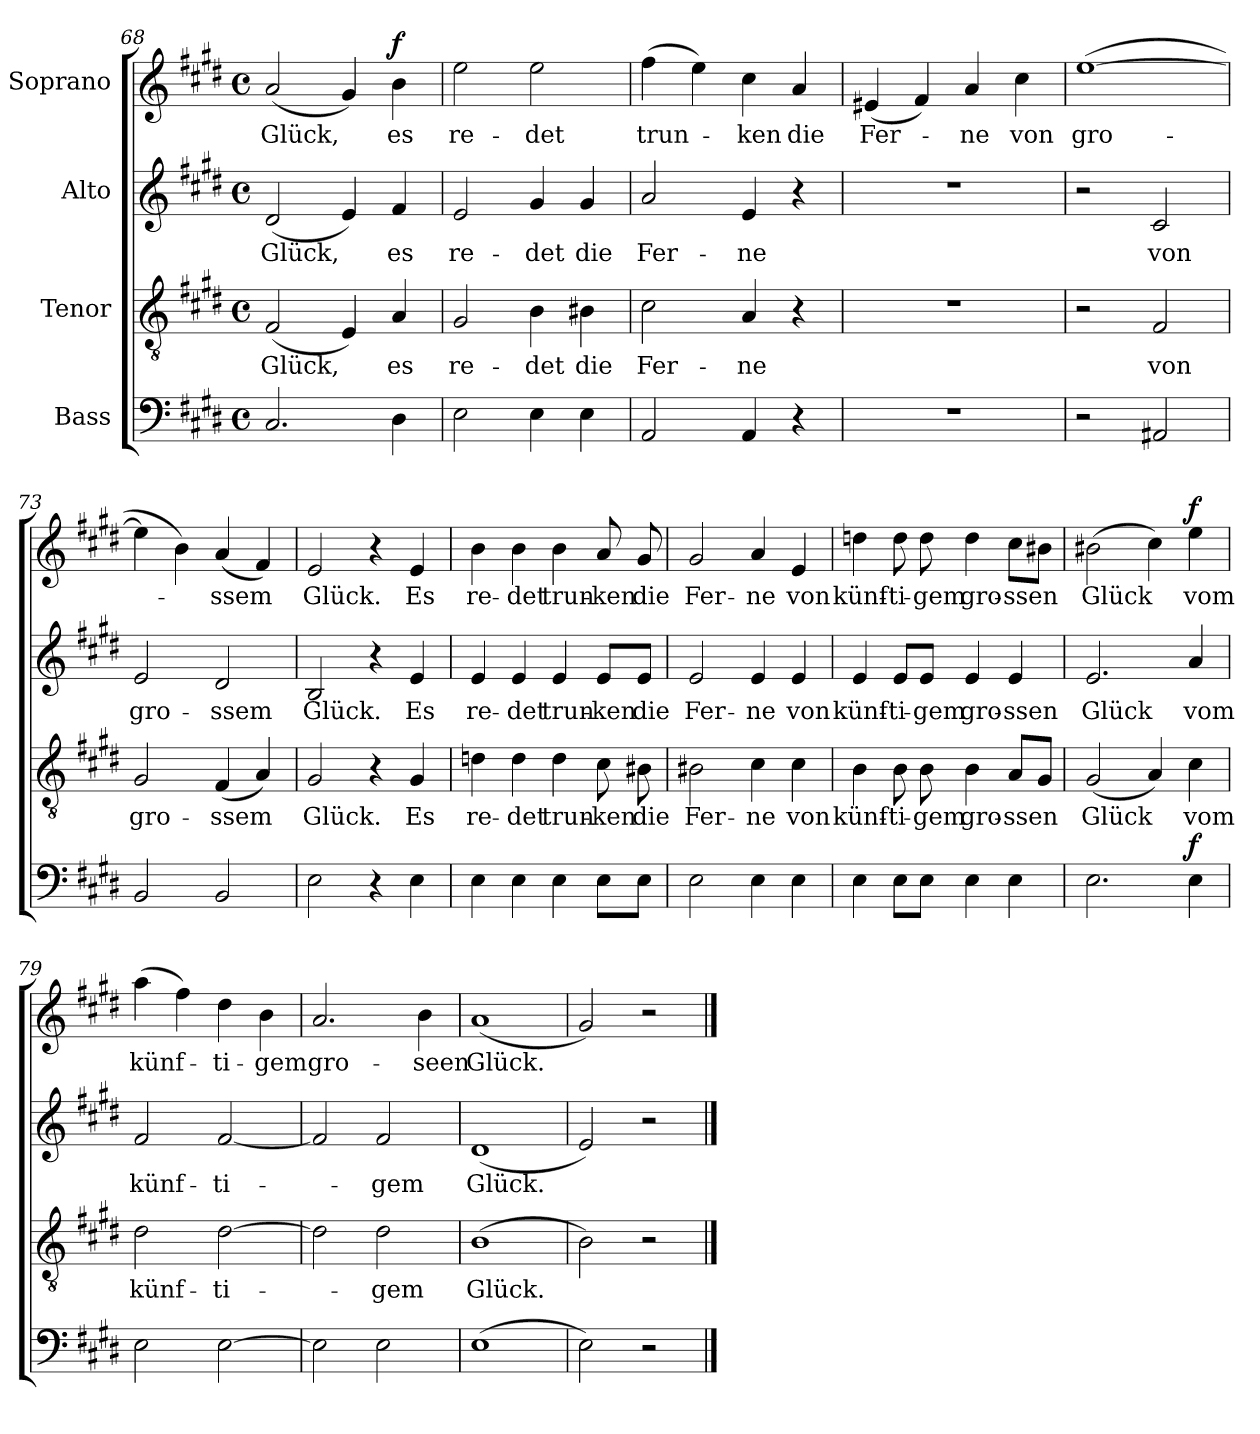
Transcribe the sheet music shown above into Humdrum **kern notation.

**kern	**dynam	**kern	**text	**dynam	**kern	**text	**dynam	**kern	**text	**dynam
*part4	*part4	*part3	*part3	*part3	*part2	*part2	*part2	*part1	*part1	*part1
*staff4	*staff4	*staff3	*staff3	*staff3	*staff2	*staff2	*staff2	*staff1	*staff1	*staff1
*I"Bass	*	*I"Tenor	*	*	*I"Alto	*	*	*I"Soprano	*	*
*clefF4	*	*clefGv2	*	*	*clefG2	*	*	*clefG2	*	*
*k[f#c#g#d#]	*	*k[f#c#g#d#]	*	*	*k[f#c#g#d#]	*	*	*k[f#c#g#d#]	*	*
*M4/4	*	*M4/4	*	*	*M4/4	*	*	*M4/4	*	*
*met(c)	*	*met(c)	*	*	*met(c)	*	*	*met(c)	*	*
=68	=68	=68	=68	=68	=68	=68	=68	=68	=68	=68
2.C#/	.	(2F#/	Glück,	.	(2d#/	Glück,	.	(2a/	Glück,	.
.	.	4E/)	.	.	4e/)	.	.	4g#/)	.	.
!	!	!	!	!	!	!	!	!	!	!LO:DY:a
4D#\	.	4A/	es	.	4f#/	es	.	4b\	es	f
=69	=69	=69	=69	=69	=69	=69	=69	=69	=69	=69
2E\	.	2G#/	re-	.	2e/	re-	.	2ee\	re-	.
4E\	.	4B\	-det	.	4g#/	-det	.	2ee\	-det	.
4E\	.	4B#X\	die	.	4g#/	die	.	.	.	.
=70	=70	=70	=70	=70	=70	=70	=70	=70	=70	=70
2AA/	.	2c#\	Fer-	.	2a/	Fer-	.	(4ff#\	trun-	.
.	.	.	.	.	.	.	.	4ee\)	.	.
4AA/	.	4A/	-ne	.	4e/	-ne	.	4cc#\	-ken	.
4r	.	4r	.	.	4r	.	.	4a/	die	.
=71	=71	=71	=71	=71	=71	=71	=71	=71	=71	=71
1r	.	1r	.	.	1r	.	.	(4e#X/	Fer-	.
.	.	.	.	.	.	.	.	4f#/)	.	.
.	.	.	.	.	.	.	.	4a/	-ne	.
.	.	.	.	.	.	.	.	4cc#\	von	.
=72	=72	=72	=72	=72	=72	=72	=72	=72	=72	=72
2r	.	2r	.	.	2r	.	.	([1ee	gro-	.
2AA#X/	.	2F#/	von	.	2c#/	von	.	.	.	.
=73	=73	=73	=73	=73	=73	=73	=73	=73	=73	=73
2BB/	.	2G#/	gro-	.	2e/	gro-	.	4ee\]	.	.
.	.	.	.	.	.	.	.	4b\)	.	.
2BB/	.	(4F#/	-ssem	.	2d#/	-ssem	.	(4a/	-ssem	.
.	.	4A/)	.	.	.	.	.	4f#/)	.	.
=74	=74	=74	=74	=74	=74	=74	=74	=74	=74	=74
2E\	.	2G#/	Glück.	.	2B/	Glück.	.	2e/	Glück.	.
4r	.	4r	.	.	4r	.	.	4r	.	.
4E\	.	4G#/	Es	.	4e/	Es	.	4e/	Es	.
=75	=75	=75	=75	=75	=75	=75	=75	=75	=75	=75
4E\	.	4dn\	re-	.	4e/	re-	.	4b\	re-	.
4E\	.	4d\	-det	.	4e/	-det	.	4b\	-det	.
4E\	.	4d\	trun-	.	4e/	trun-	.	4b\	trun-	.
8E\L	.	8c#\	-ken	.	8e/L	-ken	.	8a/	-ken	.
8E\J	.	8B#X\	die	.	8e/J	die	.	8g#/	die	.
=76	=76	=76	=76	=76	=76	=76	=76	=76	=76	=76
2E\	.	2B#X\	Fer-	.	2e/	Fer-	.	2g#/	Fer-	.
4E\	.	4c#\	-ne	.	4e/	-ne	.	4a/	-ne	.
4E\	.	4c#\	von	.	4e/	von	.	4e/	von	.
=77	=77	=77	=77	=77	=77	=77	=77	=77	=77	=77
4E\	.	4B\	künf-	.	4e/	künf-	.	4ddn\	künf-	.
8E\L	.	8B\	-ti-	.	8e/L	-ti-	.	8dd\	-ti-	.
8E\J	.	8B\	-gem	.	8e/J	-gem	.	8dd\	-gem	.
4E\	.	4B\	gro-	.	4e/	gro-	.	4dd\	gro-	.
4E\	.	8A/L	-ssen	.	4e/	-ssen	.	8cc#\L	-ssen	.
.	.	8G#/J	.	.	.	.	.	8b#X\J	.	.
=78	=78	=78	=78	=78	=78	=78	=78	=78	=78	=78
2.E\	.	(2G#/	Glück	.	2.e/	Glück	.	(2b#X\	Glück	.
.	.	4A/)	.	.	.	.	.	4cc#\)	.	.
!	!LO:DY:a	!	!	!LO:DY:a	!	!	!	!	!	!
!	!	!	!	!LO:DY:n=1:a	!	!	!	!	!	!
!	!	!	!	!LO:DY:n=2:a	!	!	!LO:DY:a	!	!	!
!	!	!	!	!	!	!	!LO:DY:n=1:a	!	!	!
!	!	!	!	!	!	!	!LO:DY:n=2:a	!	!	!LO:DY:a
4E\	f	4c#\	vom	other-dynamics f other-dynamics	4a/	vom	other-dynamics f other-dynamics	4ee\	vom	f
=79	=79	=79	=79	=79	=79	=79	=79	=79	=79	=79
2E\	.	2d#\	künf-	.	2f#/	künf-	.	(4aa\	künf-	.
.	.	.	.	.	.	.	.	4ff#\)	.	.
[2E\	.	[2d#\	-ti-	.	[2f#/	-ti-	.	4dd#\	-ti-	.
.	.	.	.	.	.	.	.	4b\	-gem	.
=80	=80	=80	=80	=80	=80	=80	=80	=80	=80	=80
2E\]	.	2d#\]	.	.	2f#/]	.	.	2.a/	gro-	.
2E\	.	2d#\	gem	.	2f#/	gem	.	.	.	.
.	.	.	.	.	.	.	.	4b\	-seen	.
=81	=81	=81	=81	=81	=81	=81	=81	=81	=81	=81
(1E	.	(1B	Glück.	.	(1d#	Glück.	.	(1a	Glück.	.
=82	=82	=82	=82	=82	=82	=82	=82	=82	=82	=82
2E\)	.	2B\)	.	.	2e/)	.	.	2g#/)	.	.
2r	.	2r	.	.	2r	.	.	2r	.	.
==	==	==	==	==	==	==	==	==	==	==
*-	*-	*-	*-	*-	*-	*-	*-	*-	*-	*-
